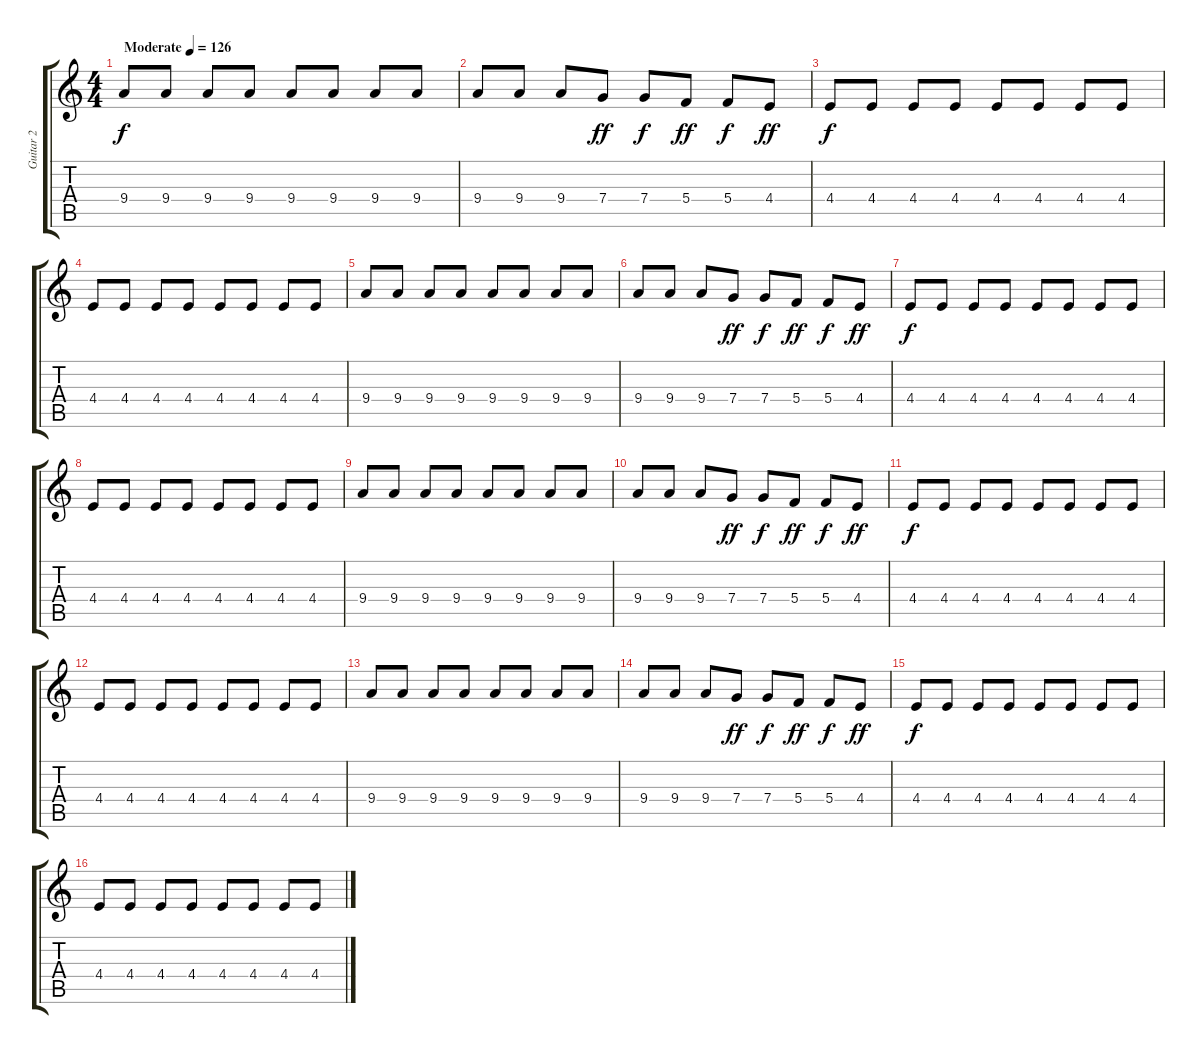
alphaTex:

\track ("Guitar 2" "Guitar 2") {instrument electricguitarclean}
\staff {score tabs}
\tuning (D4 A3 F3 C3 G2 C2) {hide}
\ts (4 4)
\tempo (126 "Moderate")
\clef g2
\ks c
9.4.8{dy f instrument electricguitarclean} 9.4.8 9.4.8 9.4.8 9.4.8 9.4.8 9.4.8 9.4.8 |
9.4.8 9.4.8 9.4.8 7.4.8{dy ff} 7.4.8{dy f} 5.4.8{dy ff} 5.4.8{dy f} 4.4.8{dy ff} |
4.4.8{dy f} 4.4.8 4.4.8 4.4.8 4.4.8 4.4.8 4.4.8 4.4.8 |
4.4.8 4.4.8 4.4.8 4.4.8 4.4.8 4.4.8 4.4.8 4.4.8 |
9.4.8 9.4.8 9.4.8 9.4.8 9.4.8 9.4.8 9.4.8 9.4.8 |
9.4.8 9.4.8 9.4.8 7.4.8{dy ff} 7.4.8{dy f} 5.4.8{dy ff} 5.4.8{dy f} 4.4.8{dy ff} |
4.4.8{dy f} 4.4.8 4.4.8 4.4.8 4.4.8 4.4.8 4.4.8 4.4.8 |
4.4.8 4.4.8 4.4.8 4.4.8 4.4.8 4.4.8 4.4.8 4.4.8 |
9.4.8 9.4.8 9.4.8 9.4.8 9.4.8 9.4.8 9.4.8 9.4.8 |
9.4.8 9.4.8 9.4.8 7.4.8{dy ff} 7.4.8{dy f} 5.4.8{dy ff} 5.4.8{dy f} 4.4.8{dy ff} |
4.4.8{dy f} 4.4.8 4.4.8 4.4.8 4.4.8 4.4.8 4.4.8 4.4.8 |
4.4.8 4.4.8 4.4.8 4.4.8 4.4.8 4.4.8 4.4.8 4.4.8 |
9.4.8 9.4.8 9.4.8 9.4.8 9.4.8 9.4.8 9.4.8 9.4.8 |
9.4.8 9.4.8 9.4.8 7.4.8{dy ff} 7.4.8{dy f} 5.4.8{dy ff} 5.4.8{dy f} 4.4.8{dy ff} |
4.4.8{dy f} 4.4.8 4.4.8 4.4.8 4.4.8 4.4.8 4.4.8 4.4.8 |
4.4.8 4.4.8 4.4.8 4.4.8 4.4.8 4.4.8 4.4.8 4.4.8
